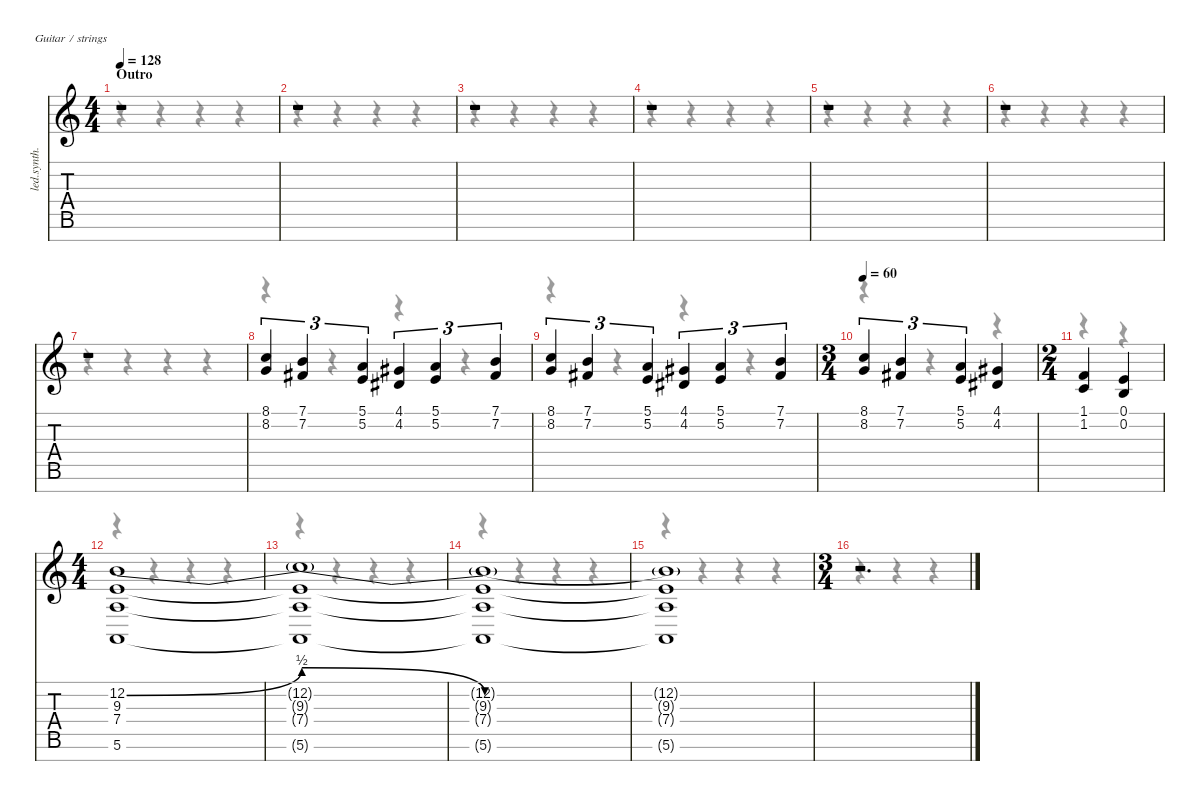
\defaultSystemsLayout 4
\hideDynamics
\bracketExtendMode nobrackets
\track ("Keys 2" "led.synth.") {instrument lead1square}
\staff {score tabs}
\tuning (E4 B3 G3 D3 A2 E2 B1)
\voice
\ts (4 4)
\section ("" "Outro")
\tempo 128
\clef g2
\ks c
r.1{dy f} |
r.1 |
r.1 |
r.1 |
r.1 |
r.1 |
r.1 |
(8.1 8.2).4{tu (3 2)} (7.1 7.2{acc #}).4{tu (3 2)} (5.1 5.2).4{tu (3 2)} (4.1{acc #} 4.2{acc #}).4{tu (3 2)} (5.1 5.2).4{tu (3 2)} (7.1 7.2{acc #}).4{tu (3 2)} |
(8.1 8.2).4{tu (3 2)} (7.1 7.2{acc #}).4{tu (3 2)} (5.1 5.2).4{tu (3 2)} (4.1{acc #} 4.2{acc #}).4{tu (3 2)} (5.1 5.2).4{tu (3 2)} (7.1 7.2{acc #}).4{tu (3 2)} |
\ts (3 4)
\beaming (8 3 1 1 1)
\tempo 60
(8.1 8.2).4{tu (3 2)} (7.1 7.2{acc #}).4{tu (3 2)} (5.1 5.2).4{tu (3 2)} (4.1{acc #} 4.2{acc #}).4 |
\ts (2 4)
\beaming (8 1 1 1 1)
(1.1 1.2).4 (0.1 0.2).4 |
\ts (4 4)
\beaming (8 2 2 2 2)
(12.2{be (bend 0 0 60 2)} 9.3 7.4 5.6).1 |
(12.2{be (release 0 2 60 0) t} 9.3{t} 7.4{t} 5.6{t}).1 |
(12.2{be (hold 0 0 60 0) t} 9.3{t} 7.4{t} 5.6{t}).1 |
(12.2{be (hold 0 0 60 0) t} 9.3{t} 7.4{t} 5.6{t}).1 |
\ts (3 4)
\beaming (8 3 1 1 1)
r.2{d}
\voice
\clef g2
\ottava regular
\simile none
\ks c
r.4{dy mf} r.4 r.4 r.4 |
r.4 r.4 r.4 r.4 |
r.4 r.4 r.4 r.4 |
r.4 r.4 r.4 r.4 |
r.4 r.4 r.4 r.4 |
r.4 r.4 r.4 r.4 |
r.4 r.4 r.4 r.4 |
r.4 r.4 r.4 r.4 |
r.4 r.4 r.4 r.4 |
r.4 r.4 r.4 |
r.4 r.4 |
r.4 r.4 r.4 r.4 |
r.4 r.4 r.4 r.4 |
r.4 r.4 r.4 r.4 |
r.4 r.4 r.4 r.4 |
r.4 r.4 r.4
